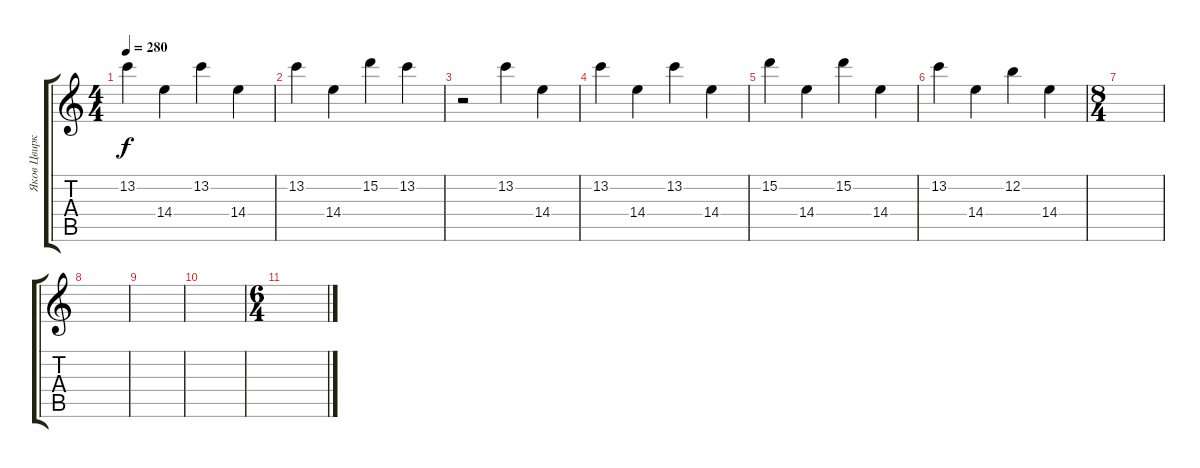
\track ("Яков Цвиркунов" "Яков Цвирк") {instrument overdrivenguitar}
\staff {score tabs}
\tuning (E4 B3 G3 D3 A2 E2) {hide}
\ts (4 4)
\tempo 280
\clef g2
\ks c
13.2.4{dy f} 14.4.4 13.2.4 14.4.4 |
13.2.4 14.4.4 15.2.4 13.2.4 |
r.2 13.2.4 14.4.4 |
13.2.4 14.4.4 13.2.4 14.4.4 |
15.2.4 14.4.4 15.2.4 14.4.4 |
13.2.4 14.4.4 12.2.4 14.4.4 |
\ts (8 4)
|
|
|
|
\ts (6 4)
